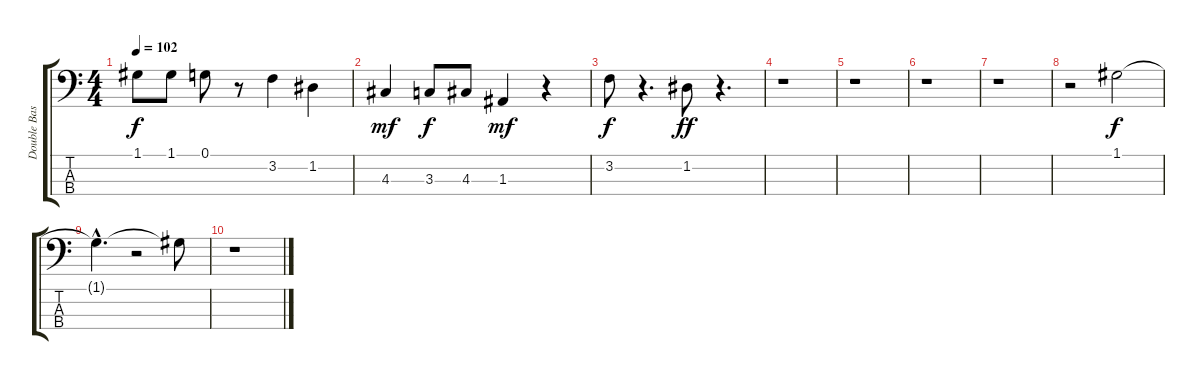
\track ("Double Bass" "Double Bas") {instrument acousticbass}
\staff {score tabs}
\tuning (G2 D2 A1 E1) {hide}
\ts (4 4)
\tempo 102
\clef f4
\ks c
1.1.8{dy f} 1.1.8 0.1.8 r.8 3.2.4 1.2.4 |
4.3.4{dy mf} 3.3.8{dy f} 4.3.8 1.3.4{dy mf} r.4 |
3.2.8{dy f} r.4{d} 1.2.8{dy ff} r.4{d} |
r.1 |
r.1 |
r.1 |
r.1 |
r.2 1.1.2{dy f volume 0} |
1.1{hac t}.4{d} r.2 1.1{t}.8 |
r.1
